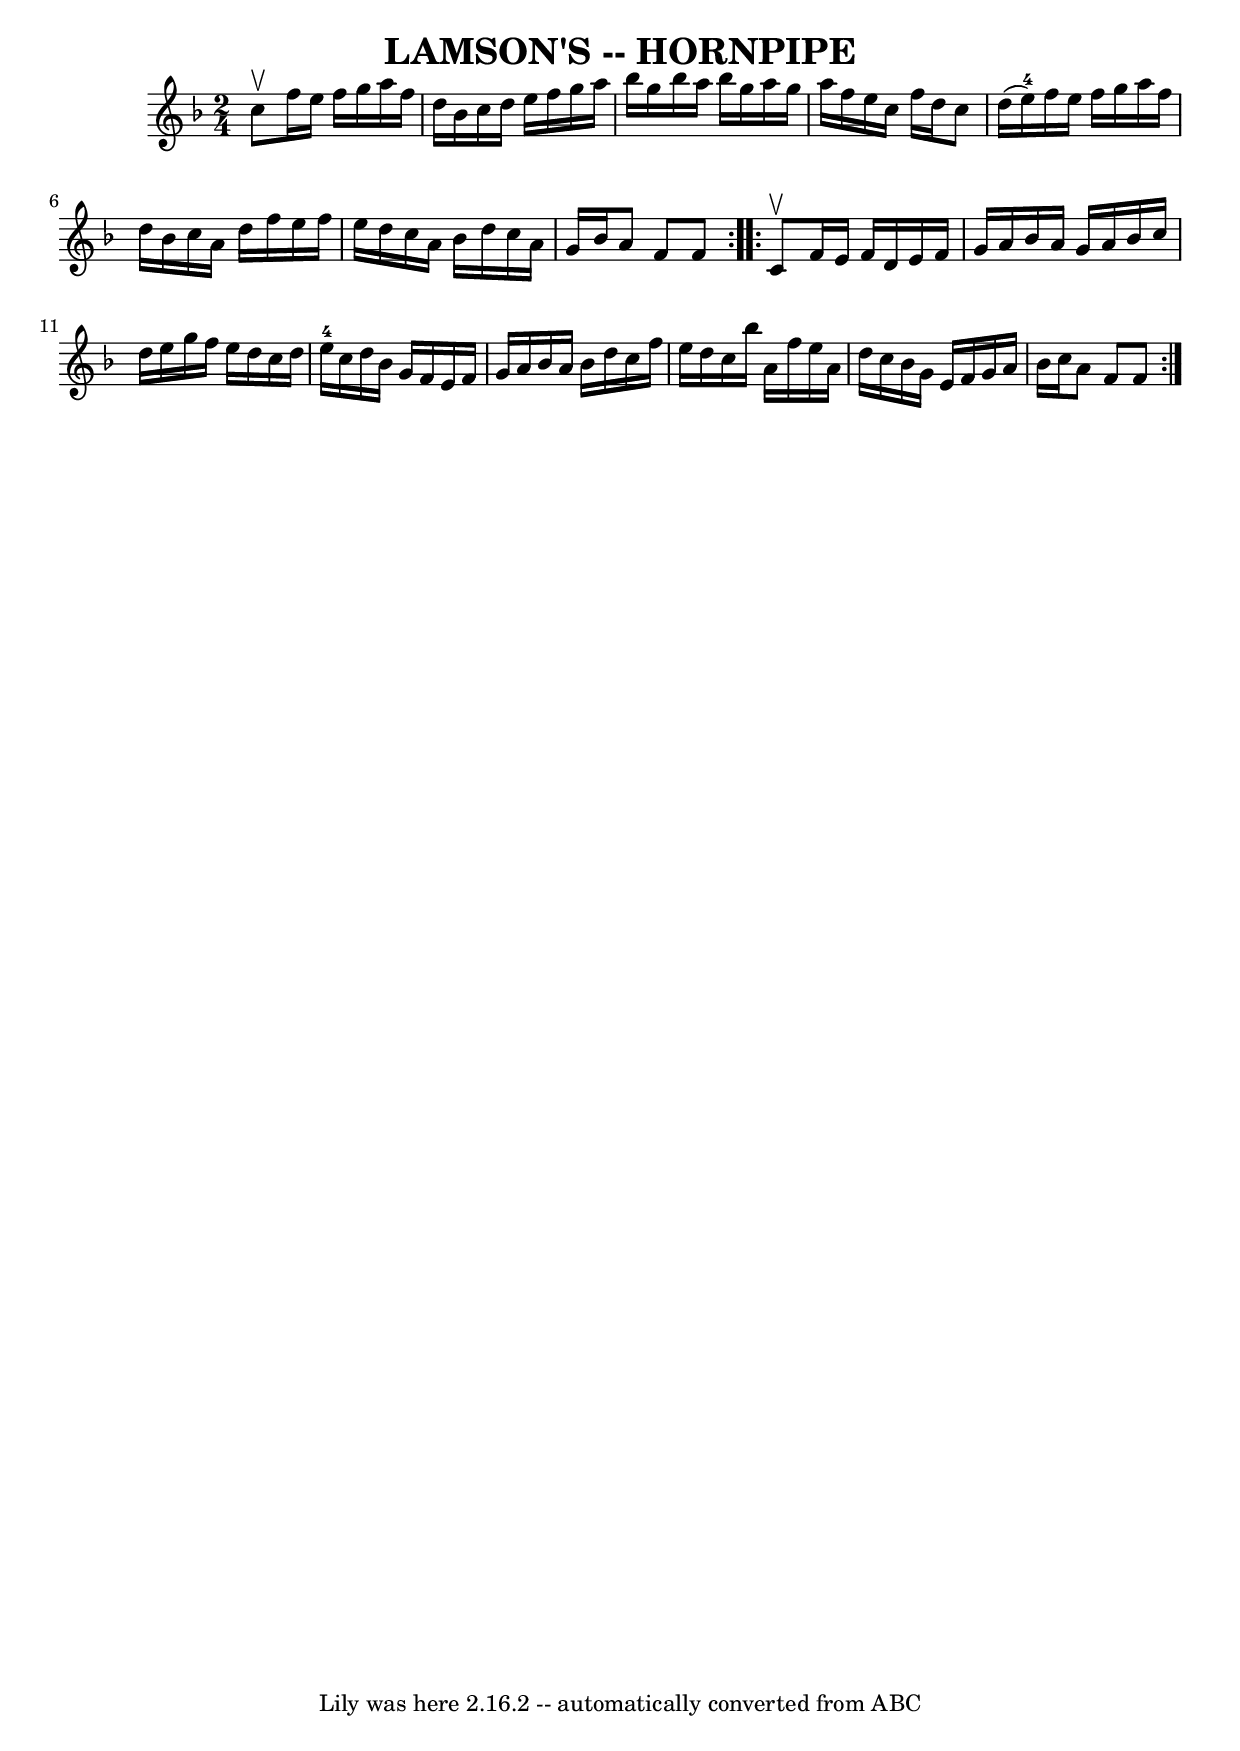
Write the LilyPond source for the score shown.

\version "2.16.2"
\include "Mammoth.ily"
\header {
  %% book = "Ryan's Mammoth Collection of Fiddle Tunes"
  crossRefNumber = "1"
  footnotes = ""
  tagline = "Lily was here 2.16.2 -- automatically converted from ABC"
  title = "LAMSON'S -- HORNPIPE"

}
voicedefault =  {



  \repeat volta 2 {

    \time 2/4 
    \key f \major
    c''8^\upbow       |
    f''16 e''16 f''16 
    g''16 a''16 f''16 d''16 bes'16    |
    c''16 d''16    
    e''16 f''16 g''16 a''16 bes''16 g''16    |
    bes''16    
    a''16 bes''16 g''16 a''16 g''16 a''16 f''16    |
    
    e''16 c''16 f''16 d''16 c''8 d''16 (e''16-4)   |
    
    |
    f''16 e''16 f''16 g''16 a''16 f''16 d''16    
    bes'16    |
    c''16 a'16 d''16 f''16 e''16 f''16 e''16 
    d''16    |
    c''16 a'16 bes'16 d''16 c''16 a'16    
    g'16 bes'16    |
    a'8 f'8 f'8    
  }     
  \repeat volta 2 {
    c'8 
    ^\upbow       |
    f'16 e'16 f'16 d'16 e'16 f'16 g'16   
    a'16    |
    bes'16 a'16 g'16 a'16 bes'16 c''16 d''16  
    e''16    |
    g''16 f''16 e''16 d''16 c''16 d''16    
    e''16-4 c''16    |
    d''16 bes'16 g'16 f'16 e'16    
    f'16 g'16 a'16    |
    |
    bes'16 a'16 bes'16    
    d''16 c''16 f''16 e''16 d''16    |
    c''16 bes''16    
    a'16 f''16 e''16 a'16 d''16 c''16    |
    bes'16 g'16   
    e'16 f'16 g'16 a'16 bes'16 c''16    |
    a'8 f'8    
    f'8    
  }   

}

\score{
  <<

    \context Staff="default"
    {
      \voicedefault 
      
    }

  >>
  \layout {
    
  }
  \midi {
  }

}
